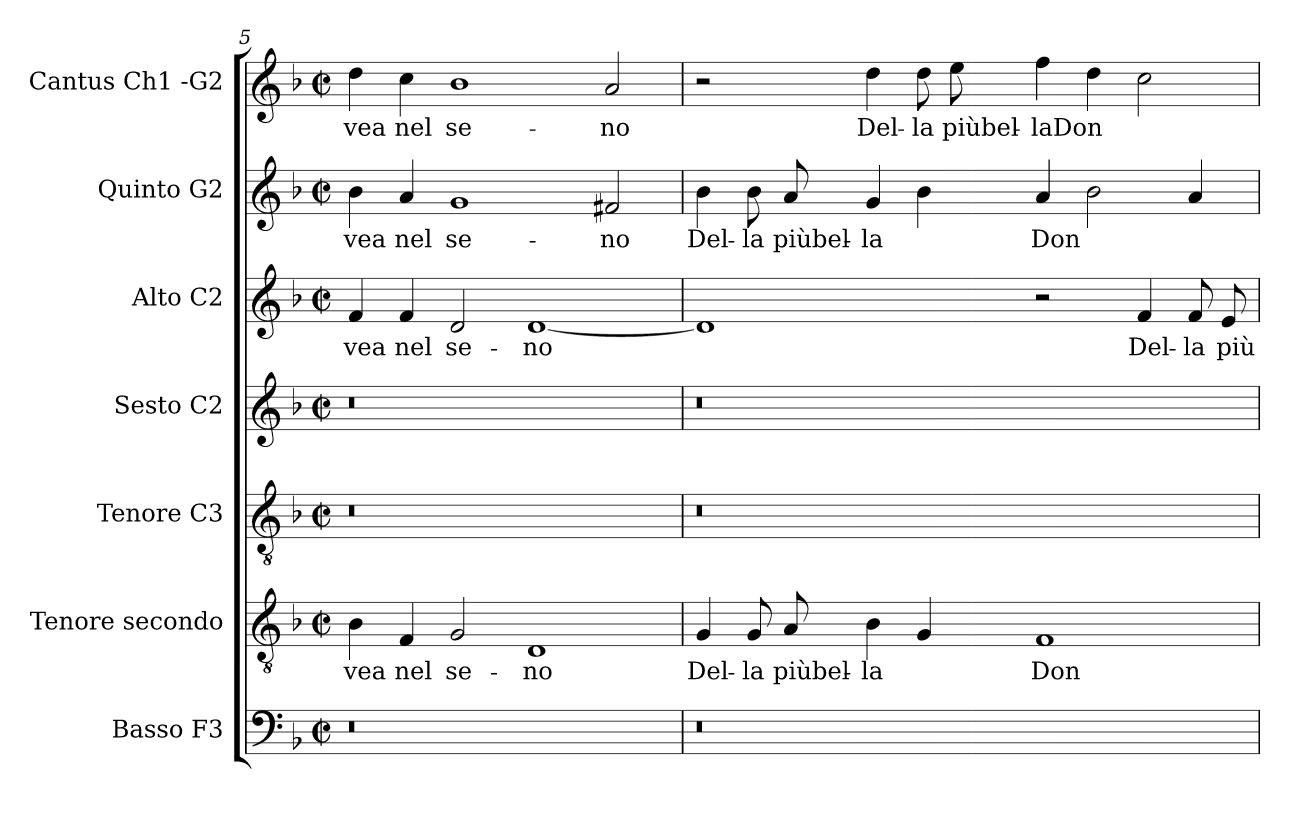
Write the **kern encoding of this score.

**kern	**kern	**text	**kern	**kern	**kern	**text	**kern	**text	**kern	**text
*part7	*part6	*part6	*part5	*part4	*part3	*part3	*part2	*part2	*part1	*part1
*staff7	*staff6	*staff6	*staff5	*staff4	*staff3	*staff3	*staff2	*staff2	*staff1	*staff1
*I"Basso  F3	*I"Tenore  secondo	*	*I"Tenore  C3	*I"Sesto  C2	*I"Alto  C2	*	*I"Quinto  G2	*	*I"Cantus  Ch1 -G2	*
*I'B	*I'T2	*	*I'T	*	*I'A	*	*	*	*I'C	*
!!LO:LB:g=z
*clefF4	*clefGv2	*	*clefGv2	*clefG2	*clefG2	*	*clefG2	*	*clefG2	*
*k[b-]	*k[b-]	*	*k[b-]	*k[b-]	*k[b-]	*	*k[b-]	*	*k[b-]	*
*F:	*F:	*	*F:	*F:	*F:	*	*F:	*	*F:	*
*M2/2	*M2/2	*	*M2/2	*M2/2	*M2/2	*	*M2/2	*	*M2/2	*
*met(c|)	*met(c|)	*	*met(c|)	*met(c|)	*met(c|)	*	*met(c|)	*	*met(c|)	*
=5	=5	=5	=5	=5	=5	=5	=5	=5	=5	=5
!	!	!LO:LY:b:cj	!	!	!	!LO:LY:b:cj	!	!LO:LY:b:cj	!	!LO:LY:b:cj
0r	4B-\	-vea	0r	0r	4f/	-vea	4b-\	-vea	4dd\	-vea
!	!	!LO:LY:b:cj	!	!	!	!LO:LY:b:cj	!	!LO:LY:b:cj	!	!LO:LY:b:cj
.	4F/	nel	.	.	4f/	nel	4a/	nel	4cc\	nel
!	!	!LO:LY:b:cj	!	!	!	!LO:LY:b:cj	!	!LO:LY:b:cj	!	!LO:LY:b:cj
.	2G/	se-	.	.	2d/	se-	1g	se-	1b-	se-
!	!	!LO:LY:b:cj	!	!	!	!LO:LY:b:cj	!	!	!	!
.	1D	-no	.	.	[<1d	-no	.	.	.	.
!	!	!	!	!	!	!	!	!LO:LY:b:cj	!	!LO:LY:b:cj
.	.	.	.	.	.	.	2f#X/	-no	2a/	-no
=6	=6	=6	=6	=6	=6	=6	=6	=6	=6	=6
!	!	!LO:LY:b:cj	!	!	!	!LO:LY:b:cj	!	!LO:LY:b:cj	!	!
0r	4G/	Del-	0r	0r	1d]	.	4b-\	Del-	2r	.
!	!	!LO:LY:b:cj	!	!	!	!	!	!LO:LY:b:cj	!	!
.	8G/	-la	.	.	.	.	8b-\	-la	.	.
!	!	!LO:LY:b:cj	!	!	!	!	!	!LO:LY:b:cj	!	!
.	8A/	piùbel-	.	.	.	.	8a/	piùbel-	.	.
!	!	!LO:LY:b:cj	!	!	!	!	!	!LO:LY:b:cj	!	!LO:LY:b:cj
.	4B-\	-la	.	.	.	.	4g/	-la	4dd\	Del-
!	!	!LO:LY:b:cj	!	!	!	!	!	!LO:LY:b:cj	!	!LO:LY:b:cj
.	4G/	.	.	.	.	.	4b-\	.	8dd\	-la
!	!	!	!	!	!	!	!	!	!	!LO:LY:b:cj
.	.	.	.	.	.	.	.	.	8ee\	piùbel-
!	!	!LO:LY:b:cj	!	!	!	!	!	!LO:LY:b:cj	!	!LO:LY:b:cj
.	1F	Don-	.	.	2r	.	4a/	Don-	4ff\	-laDon-
!	!	!	!	!	!	!	!	!LO:LY:b:cj	!	!LO:LY:b:cj
.	.	.	.	.	.	.	2b-\	--	4dd\	--
!	!	!	!	!	!	!LO:LY:b:cj	!	!	!	!LO:LY:b:cj
.	.	.	.	.	4f/	Del-	.	.	2cc\	--
!	!	!	!	!	!	!LO:LY:b:cj	!	!LO:LY:b:cj	!	!
.	.	.	.	.	8f/	-la	4a/	--	.	.
!	!	!	!	!	!	!LO:LY:b:cj	!	!	!	!
.	.	.	.	.	8e/	più	.	.	.	.
=	=	=	=	=	=	=	=	=	=	=
*-	*-	*-	*-	*-	*-	*-	*-	*-	*-	*-
